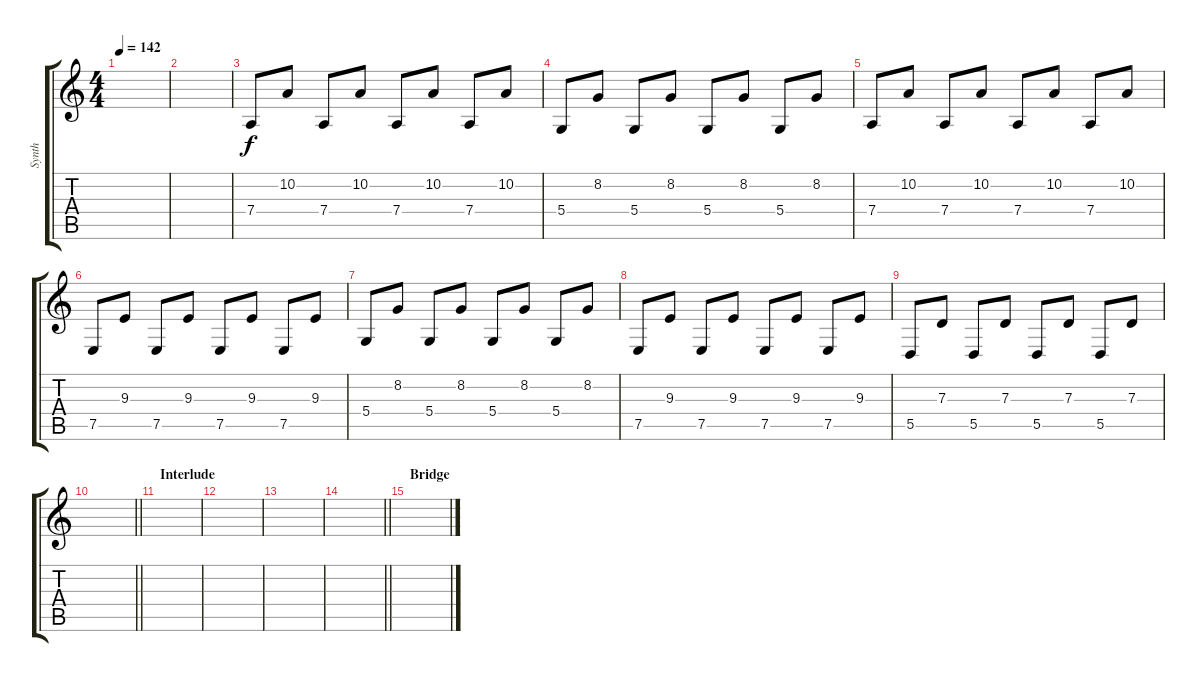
\track ("Synth" "Synth") {instrument ocarina}
\staff {score tabs}
\tuning (E4 B3 G3 D3 A2 E2) {hide}
\ts (4 4)
\tempo 142
\clef g2
\ks c
|
|
7.4.8 10.2.8 7.4.8 10.2.8 7.4.8 10.2.8 7.4.8 10.2.8 |
5.4.8 8.2.8 5.4.8 8.2.8 5.4.8 8.2.8 5.4.8 8.2.8 |
7.4.8 10.2.8 7.4.8 10.2.8 7.4.8 10.2.8 7.4.8 10.2.8 |
7.5.8 9.3.8 7.5.8 9.3.8 7.5.8 9.3.8 7.5.8 9.3.8 |
5.4.8 8.2.8 5.4.8 8.2.8 5.4.8 8.2.8 5.4.8 8.2.8 |
7.5.8 9.3.8 7.5.8 9.3.8 7.5.8 9.3.8 7.5.8 9.3.8 |
5.5.8 7.3.8 5.5.8 7.3.8 5.5.8 7.3.8 5.5.8 7.3.8 |
\barLineRight lightlight
|
\section ("" "Interlude")
|
|
|
\barLineRight lightlight
|
\section ("" "Bridge")
